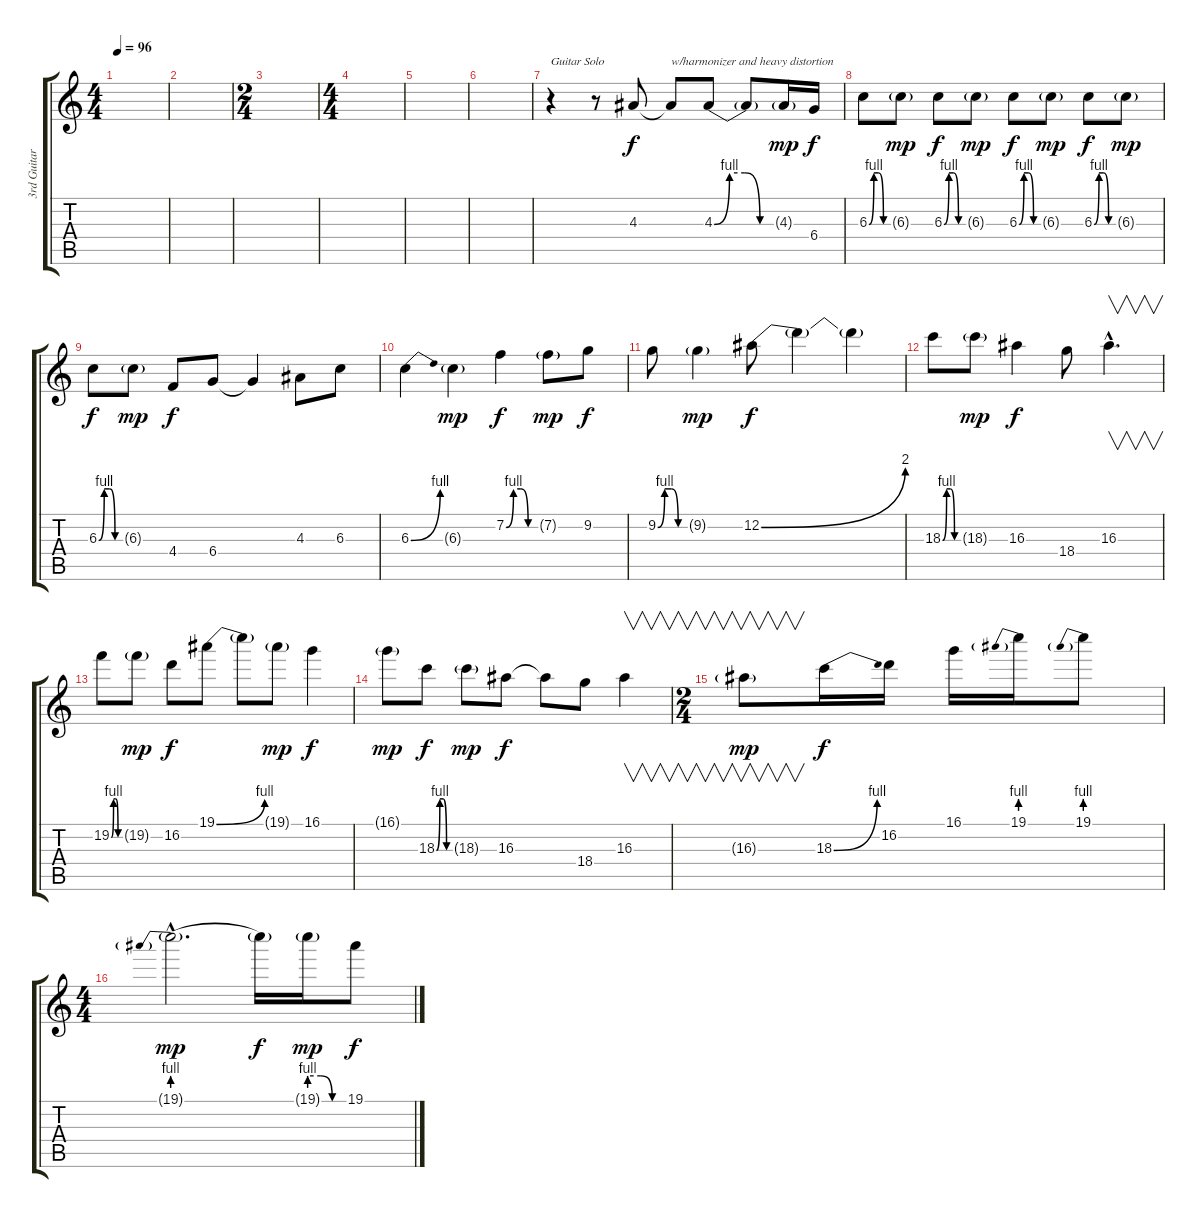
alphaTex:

\track ("3rd Guitar" "3rd Guitar") {instrument overdrivenguitar}
\staff {score tabs}
\tuning (Eb4 Bb3 Gb3 Db3 Ab2 Eb2) {hide}
\ts (4 4)
\tempo 96
\clef g2
\ks c
|
|
\ts (2 4)
|
\ts (4 4)
|
|
|
r.4{txt "Guitar Solo"} r.8 4.3.8 4.3{t}.8{txt "w/harmonizer and heavy distortion "} 4.3{be (custom 0 0 15 4 30 4 45 0 60 0)}.8 4.3{t}.8 4.3{g}.16{dy mp} 6.4.16{dy f} |
6.3{be (custom 0 0 15 4 30 4 45 0 60 0)}.8 6.3{g}.8{dy mp} 6.3{be (custom 0 0 15 4 30 4 45 0 60 0)}.8{dy f} 6.3{g}.8{dy mp} 6.3{be (custom 0 0 15 4 30 4 45 0 60 0)}.8{dy f} 6.3{g}.8{dy mp} 6.3{be (custom 0 0 15 4 30 4 45 0 60 0)}.8{dy f} 6.3{g}.8{dy mp} |
6.3{be (custom 0 0 15 4 30 4 45 0 60 0)}.8{dy f} 6.3{g}.8{dy mp} 4.4.8{dy f} 6.4.8 6.4{t}.4 4.3.8 6.3.8 |
6.3{be (bend 0 0 60 4)}.4 6.3{g}.4{dy mp} 7.2{be (custom 0 0 15 4 30 4 45 0 60 0)}.4{dy f} 7.2{g}.8{dy mp} 9.2.8{dy f} |
9.2{be (custom 0 0 15 4 30 4 45 0 60 0)}.8 9.2{g}.4{dy mp} 12.2{be (bend 0 0 60 8)}.8{dy f} 12.2{t}.4 12.2{t}.4 |
18.3{be (custom 0 0 15 4 30 4 45 0 60 0)}.8 18.3{g}.8{dy mp} 16.3.4{dy f} 18.4.8 16.3{hac}.4{v d} |
19.2{be (custom 0 0 15 4 30 4 45 0 60 0)}.8 19.2{g}.8{dy mp} 16.2.8{dy f} 19.1{be (bend 0 0 60 4)}.8 19.1{t}.8 19.1{g}.8{dy mp} 16.1.4{dy f} |
16.1{g}.8{dy mp} 18.3{be (custom 0 0 15 4 30 4 45 0 60 0)}.8{dy f} 18.3{g}.8{dy mp} 16.3.8{dy f} 16.3{t}.8 18.4.8 16.3.4{v} |
\ts (2 4)
16.3{g}.8{v dy mp} 18.3{be (bend 0 0 60 4)}.16{dy f} 16.2.16 16.1.16 19.1{be (prebend 0 4 60 4)}.16 19.1{be (prebend 0 4 60 4)}.8 |
\ts (4 4)
19.1{be (prebend 0 4 60 4) g hac}.2{d dy mp} 19.1{t}.16{dy f} 19.1{be (custom 0 4 20 4 40 0 60 0) g}.16{dy mp} 19.1.8{dy f}
